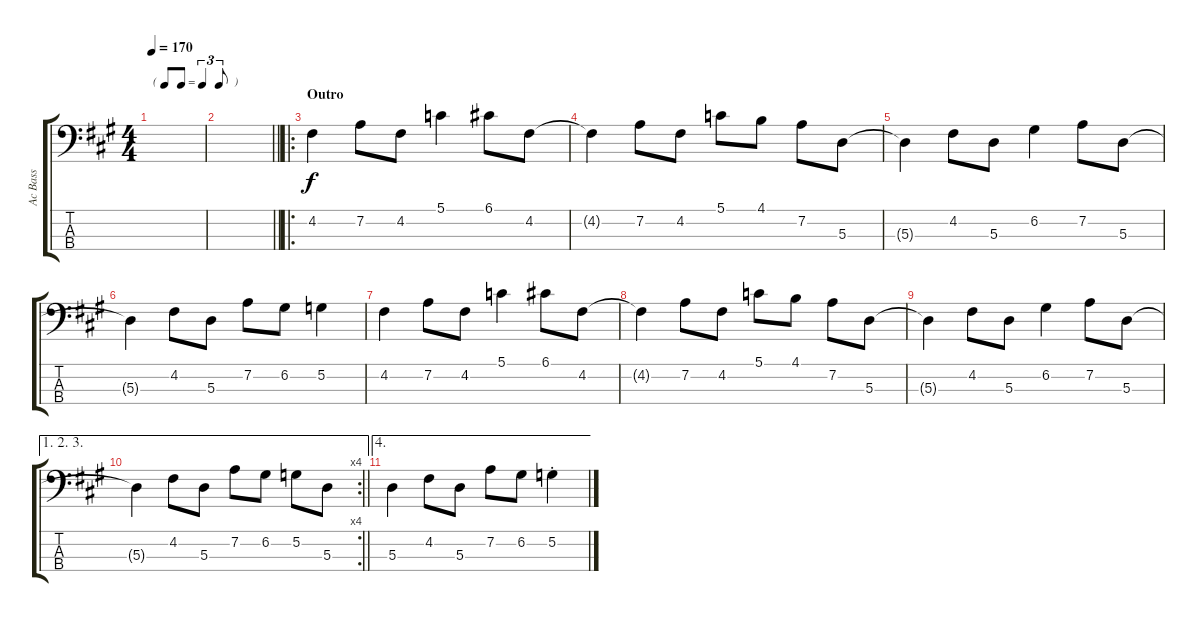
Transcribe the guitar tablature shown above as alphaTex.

\track ("Ac Bass" "Ac Bass") {instrument acousticbass}
\staff {score tabs}
\tuning (G2 D2 A1 E1) {hide}
\ts (4 4)
\tf triplet8th
\tempo 170
\clef f4
\ks a
|
\barLineRight lightlight
|
\ro
\section ("" "Outro")
4.2.4 7.2.8 4.2.8 5.1.4 6.1.8 4.2.8 |
4.2{t}.4 7.2.8 4.2.8 5.1.8 4.1.8 7.2.8 5.3.8 |
5.3{t}.4 4.2.8 5.3.8 6.2.4 7.2.8 5.3.8 |
5.3{t}.4 4.2.8 5.3.8 7.2.8 6.2.8 5.2.4 |
4.2.4 7.2.8 4.2.8 5.1.4 6.1.8 4.2.8 |
4.2{t}.4 7.2.8 4.2.8 5.1.8 4.1.8 7.2.8 5.3.8 |
5.3{t}.4 4.2.8 5.3.8 6.2.4 7.2.8 5.3.8 |
\ae (1 2 3)
\rc 4
\barLineRight lightlight
5.3{t}.4 4.2.8 5.3.8 7.2.8 6.2.8 5.2.8 5.3.8 |
\ae 4
5.3.4 4.2.8 5.3.8 7.2.8 6.2.8 5.2{st}.4
